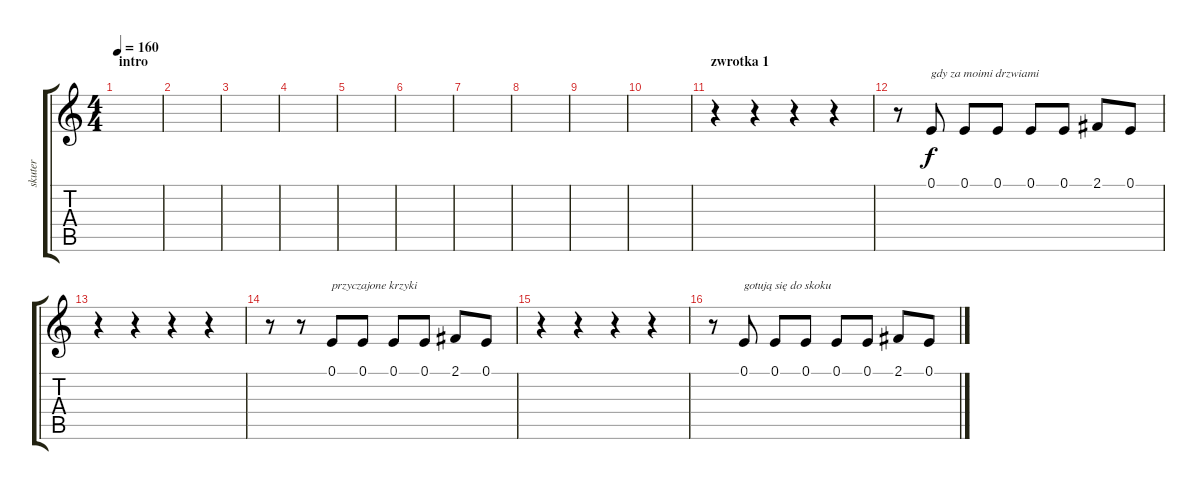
\track ("skuter" "skuter") {instrument voiceoohs}
\staff {score tabs}
\tuning (E4 B3 G3 D3 A2 E2) {hide}
\ts (4 4)
\section ("" "intro")
\tempo 160
\clef g2
\ks c
|
|
|
|
|
|
|
|
|
|
\section ("" "zwrotka 1")
r.4 r.4 r.4 r.4 |
r.8 0.1.8{txt "gdy za moimi drzwiami"} 0.1.8 0.1.8 0.1.8 0.1.8 2.1.8 0.1.8 |
r.4 r.4 r.4 r.4 |
r.8 r.8 0.1.8{txt "przyczajone krzyki"} 0.1.8 0.1.8 0.1.8 2.1.8 0.1.8 |
r.4 r.4 r.4 r.4 |
r.8 0.1.8{txt "gotują się do skoku"} 0.1.8 0.1.8 0.1.8 0.1.8 2.1.8 0.1.8
